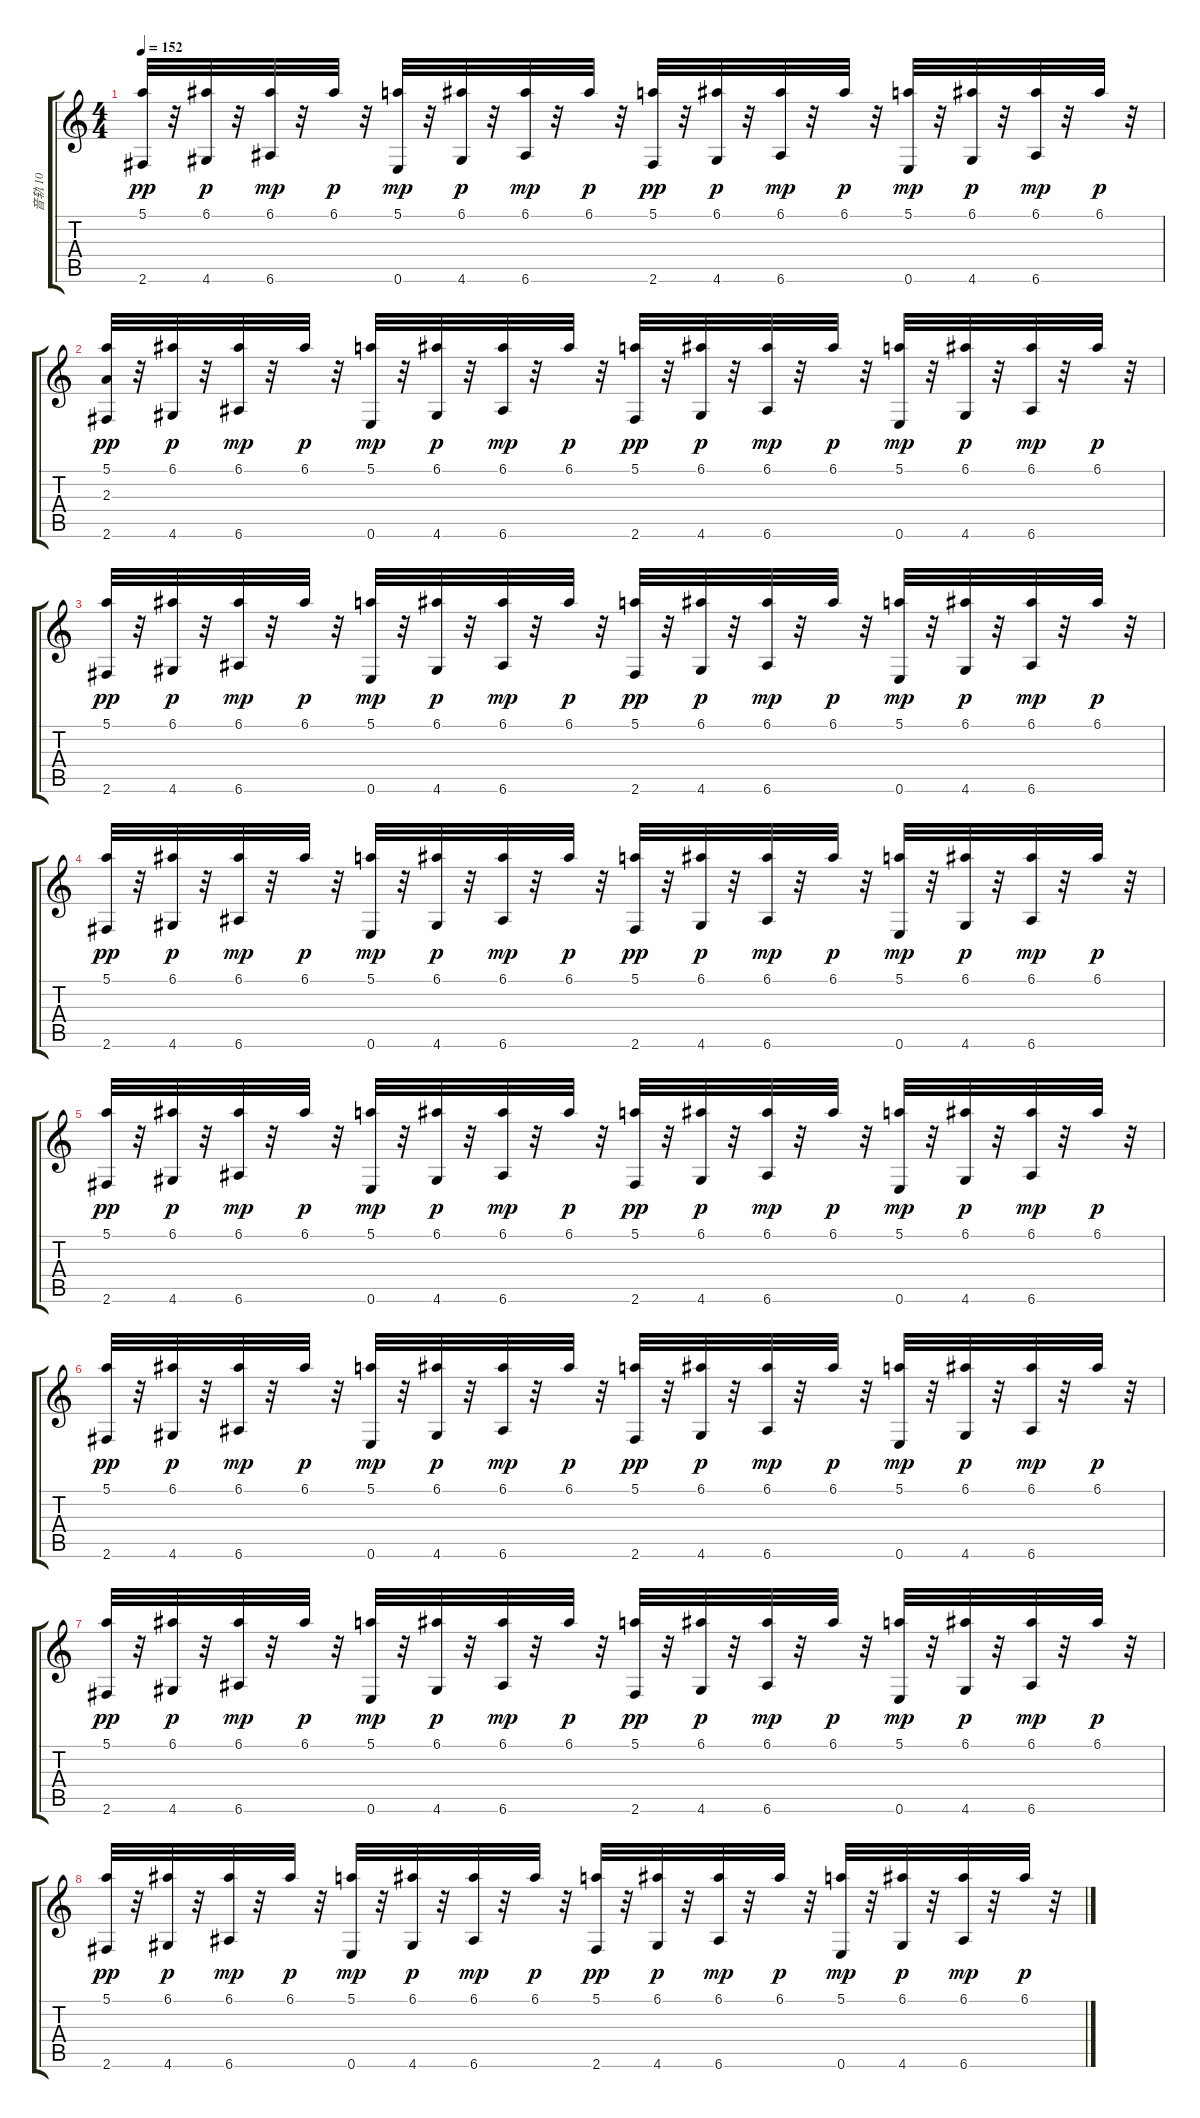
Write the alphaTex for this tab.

\track ("音轨 10" "音轨 10") {instrument acousticguitarsteel}
\staff {score tabs}
\tuning (E4 B3 G3 D3 A2 E2) {hide}
\ts (4 4)
\tempo 152
\clef g2
\ks c
(5.1 2.6).32{dy pp} r.32 (6.1 4.6).32{dy p} r.32 (6.1 6.6).32{dy mp} r.32 6.1.32{dy p} r.32 (5.1 0.6).32{dy mp} r.32 (6.1 4.6).32{dy p} r.32 (6.1 6.6).32{dy mp} r.32 6.1.32{dy p} r.32 (5.1 2.6).32{dy pp} r.32 (6.1 4.6).32{dy p} r.32 (6.1 6.6).32{dy mp} r.32 6.1.32{dy p} r.32 (5.1 0.6).32{dy mp} r.32 (6.1 4.6).32{dy p} r.32 (6.1 6.6).32{dy mp} r.32 6.1.32{dy p} r.32 |
(5.1 2.3 2.6).32{dy pp} r.32 (6.1 4.6).32{dy p} r.32 (6.1 6.6).32{dy mp} r.32 6.1.32{dy p} r.32 (5.1 0.6).32{dy mp} r.32 (6.1 4.6).32{dy p} r.32 (6.1 6.6).32{dy mp} r.32 6.1.32{dy p} r.32 (5.1 2.6).32{dy pp} r.32 (6.1 4.6).32{dy p} r.32 (6.1 6.6).32{dy mp} r.32 6.1.32{dy p} r.32 (5.1 0.6).32{dy mp} r.32 (6.1 4.6).32{dy p} r.32 (6.1 6.6).32{dy mp} r.32 6.1.32{dy p} r.32 |
(5.1 2.6).32{dy pp} r.32 (6.1 4.6).32{dy p} r.32 (6.1 6.6).32{dy mp} r.32 6.1.32{dy p} r.32 (5.1 0.6).32{dy mp} r.32 (6.1 4.6).32{dy p} r.32 (6.1 6.6).32{dy mp} r.32 6.1.32{dy p} r.32 (5.1 2.6).32{dy pp} r.32 (6.1 4.6).32{dy p} r.32 (6.1 6.6).32{dy mp} r.32 6.1.32{dy p} r.32 (5.1 0.6).32{dy mp} r.32 (6.1 4.6).32{dy p} r.32 (6.1 6.6).32{dy mp} r.32 6.1.32{dy p} r.32 |
(5.1 2.6).32{dy pp} r.32 (6.1 4.6).32{dy p} r.32 (6.1 6.6).32{dy mp} r.32 6.1.32{dy p} r.32 (5.1 0.6).32{dy mp} r.32 (6.1 4.6).32{dy p} r.32 (6.1 6.6).32{dy mp} r.32 6.1.32{dy p} r.32 (5.1 2.6).32{dy pp} r.32 (6.1 4.6).32{dy p} r.32 (6.1 6.6).32{dy mp} r.32 6.1.32{dy p} r.32 (5.1 0.6).32{dy mp} r.32 (6.1 4.6).32{dy p} r.32 (6.1 6.6).32{dy mp} r.32 6.1.32{dy p} r.32 |
(5.1 2.6).32{dy pp} r.32 (6.1 4.6).32{dy p} r.32 (6.1 6.6).32{dy mp} r.32 6.1.32{dy p} r.32 (5.1 0.6).32{dy mp} r.32 (6.1 4.6).32{dy p} r.32 (6.1 6.6).32{dy mp} r.32 6.1.32{dy p} r.32 (5.1 2.6).32{dy pp} r.32 (6.1 4.6).32{dy p} r.32 (6.1 6.6).32{dy mp} r.32 6.1.32{dy p} r.32 (5.1 0.6).32{dy mp} r.32 (6.1 4.6).32{dy p} r.32 (6.1 6.6).32{dy mp} r.32 6.1.32{dy p} r.32 |
(5.1 2.6).32{dy pp} r.32 (6.1 4.6).32{dy p} r.32 (6.1 6.6).32{dy mp} r.32 6.1.32{dy p} r.32 (5.1 0.6).32{dy mp} r.32 (6.1 4.6).32{dy p} r.32 (6.1 6.6).32{dy mp} r.32 6.1.32{dy p} r.32 (5.1 2.6).32{dy pp} r.32 (6.1 4.6).32{dy p} r.32 (6.1 6.6).32{dy mp} r.32 6.1.32{dy p} r.32 (5.1 0.6).32{dy mp} r.32 (6.1 4.6).32{dy p} r.32 (6.1 6.6).32{dy mp} r.32 6.1.32{dy p} r.32 |
(5.1 2.6).32{dy pp} r.32 (6.1 4.6).32{dy p} r.32 (6.1 6.6).32{dy mp} r.32 6.1.32{dy p} r.32 (5.1 0.6).32{dy mp} r.32 (6.1 4.6).32{dy p} r.32 (6.1 6.6).32{dy mp} r.32 6.1.32{dy p} r.32 (5.1 2.6).32{dy pp} r.32 (6.1 4.6).32{dy p} r.32 (6.1 6.6).32{dy mp} r.32 6.1.32{dy p} r.32 (5.1 0.6).32{dy mp} r.32 (6.1 4.6).32{dy p} r.32 (6.1 6.6).32{dy mp} r.32 6.1.32{dy p} r.32 |
(5.1 2.6).32{dy pp} r.32 (6.1 4.6).32{dy p} r.32 (6.1 6.6).32{dy mp} r.32 6.1.32{dy p} r.32 (5.1 0.6).32{dy mp} r.32 (6.1 4.6).32{dy p} r.32 (6.1 6.6).32{dy mp} r.32 6.1.32{dy p} r.32 (5.1 2.6).32{dy pp} r.32 (6.1 4.6).32{dy p} r.32 (6.1 6.6).32{dy mp} r.32 6.1.32{dy p} r.32 (5.1 0.6).32{dy mp} r.32 (6.1 4.6).32{dy p} r.32 (6.1 6.6).32{dy mp} r.32 6.1.32{dy p} r.32
